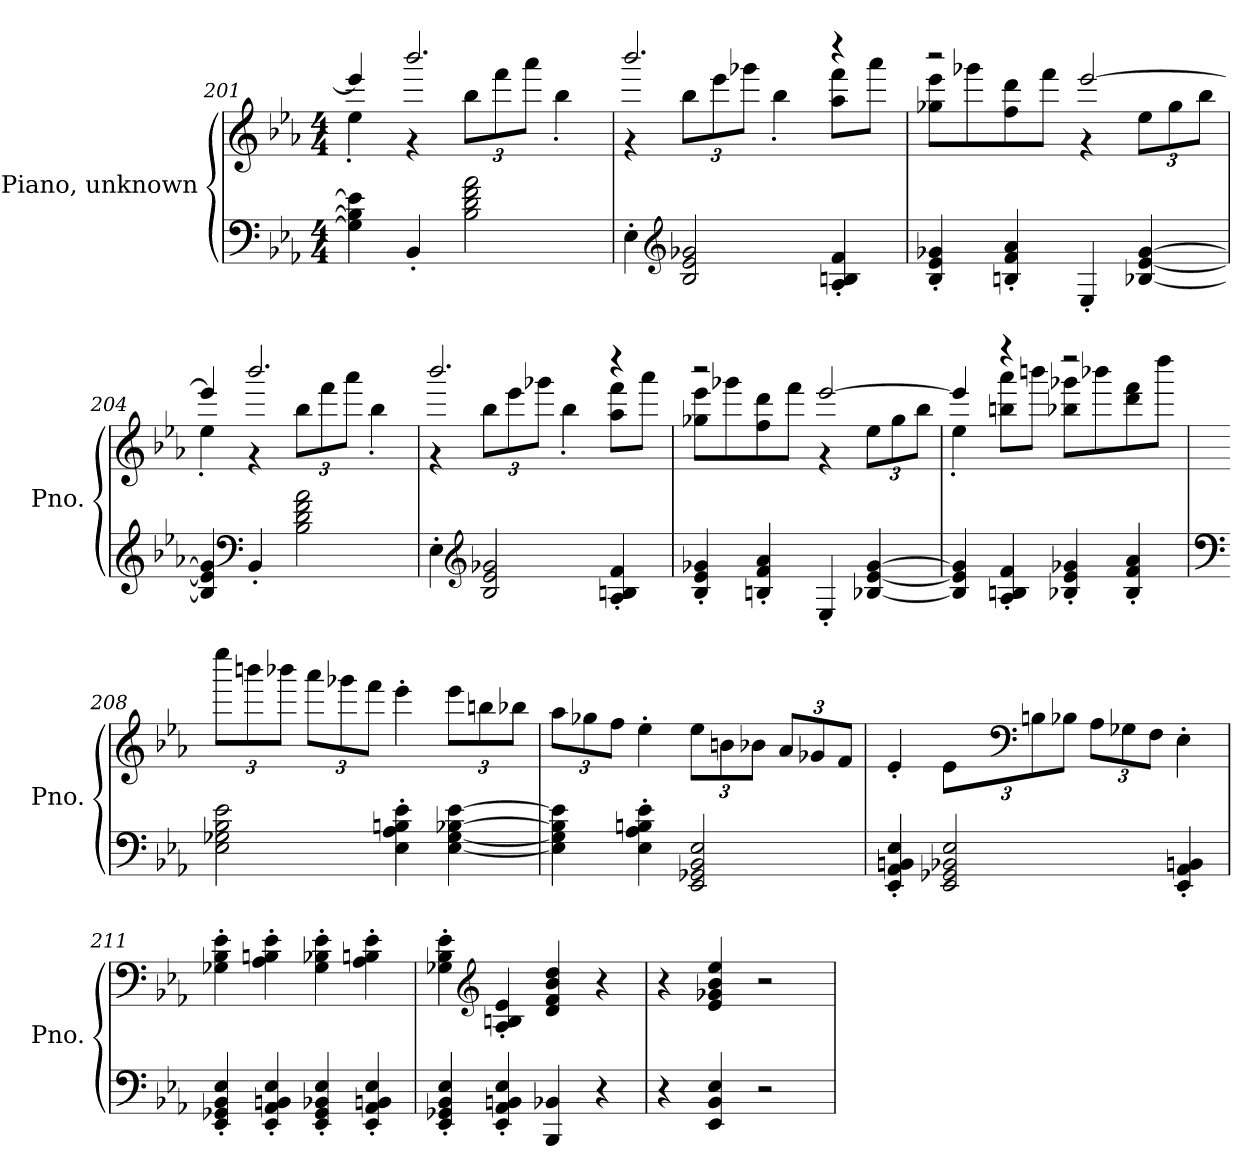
**kern	**kern
*part1	*part1
*staff2	*staff1
*I"Piano, unknown	*
*I'Pno.	*
*clefF4	*clefG2
*k[b-e-a-]	*k[b-e-a-]
*M4/4	*M4/4
=201	=201
*	*^
4G-\] 4B-\] 4e-\]	4eee-/]	4ee-'\
4BB-'/	2.bbb-/	4r
*	*	*Xbrackettup
2B-\ 2d\ 2f\ 2a-\	.	12bb-\L
.	.	12fff\
.	.	12aaa-\J
.	.	4bb-'\
=202	=202	=202
4E-'\	2.bbb-/	4r
*clefG2	*	*
2B-/ 2e-/ 2g-X/	.	12bb-\L
.	.	12eee-\
.	.	12ggg-X\J
.	.	4bb-'\
4A-/' 4Bn/' 4f/'	4r	8aa-\ 8fff\L
.	.	8aaa-\J
!!LO:LB:g=z	!!
=203	=203	=203
4B-/' 4e-/' 4g-X/'	2r	8gg-X\ 8eee-\L
.	.	8ggg-X\
4Bn/' 4f/' 4a-/'	.	8ff\ 8ddd\
.	.	8fff\J
4E-'/	[2eee-/	4r
[4B-X/ [4e-/ [4g-/	.	12ee-\L
.	.	12gg-\
.	.	12bb-\J
=204	=204	=204
4B-/] 4e-/] 4g-/]	4eee-/]	4ee-'\
*clefF4	*	*
4BB-'/	2.bbb-/	4r
2B-\ 2d\ 2f\ 2a-\	.	12bb-\L
.	.	12fff\
.	.	12aaa-\J
.	.	4bb-'\
=205	=205	=205
4E-'\	2.bbb-/	4r
*clefG2	*	*
2B-/ 2e-/ 2g-X/	.	12bb-\L
.	.	12eee-\
.	.	12ggg-X\J
.	.	4bb-'\
4A-/' 4Bn/' 4f/'	4r	8aa-\ 8fff\L
.	.	8aaa-\J
!!LO:LB:g=z	!!
=206	=206	=206
4B-/' 4e-/' 4g-X/'	2r	8gg-X\ 8eee-\L
.	.	8ggg-X\
4Bn/' 4f/' 4a-/'	.	8ff\ 8ddd\
.	.	8fff\J
4E-'/	[2eee-/	4r
[4B-X/ [4e-/ [4g-/	.	12ee-\L
.	.	12gg-\
.	.	12bb-\J
=207	=207	=207
4B-/] 4e-/] 4g-/]	4eee-/]	4ee-'\
4A-/' 4Bn/' 4f/'	4r	8bbn\ 8aaa-\L
.	.	8bbbn\J
4B-X/' 4e-/' 4g-X/'	2r	8bb-X\ 8ggg-X\L
.	.	8bbb-X\
4B-/' 4f/' 4a-/'	.	8ddd\ 8fff\
.	.	8dddd\J
*	*v	*v
=208	=208
*clefF4	*
2E-\ 2G-X\ 2B-\ 2e-\	12eeee-\L
.	12bbbn\
.	12bbb-X\J
.	12aaa-\L
.	12ggg-X\
.	12fff\J
4E-\' 4A-\' 4Bn\' 4e-\'	4eee-'\
[4E-\ [4G-\ [4B-X\ [4e-\	12eee-\L
.	12bbn\
.	12bb-X\J
!!LO:PB:g=z
=209	=209
4E-\] 4G-\] 4B-\] 4e-\]	12aa-\L
.	12gg-X\
.	12ff\J
4E-\' 4A-\' 4Bn\' 4e-\'	4ee-'\
2EE-/ 2GG-X/ 2BB-/ 2E-/	12ee-\L
.	12bn\
.	12b-X\J
.	12a-/L
.	12g-X/
.	12f/J
=210	=210
4EE-/' 4AA-/' 4BBn/' 4E-/'	4e-'/
2EE-/ 2GG-X/ 2BB-X/ 2E-/	12e-\L
*	*clefF4
.	12Bn\
.	12B-X\J
.	12A-\L
.	12G-X\
.	12F\J
4EE-/' 4AA-/' 4BBn/'	4E-'\
=211	=211
4EE-/' 4GG-X/' 4BB-/' 4E-/'	4G-X\' 4B-\' 4e-\'
4EE-/' 4AA-/' 4BBn/' 4E-/'	4A-\' 4Bn\' 4e-\'
4EE-/' 4GG-/' 4BB-X/' 4E-/'	4G-\' 4B-X\' 4e-\'
4EE-/' 4AA-/' 4BBn/' 4E-/'	4A-\' 4Bn\' 4e-\'
!!LO:LB:g=z
=212	=212
4EE-/' 4GG-X/' 4BB-/' 4E-/'	4G-X\' 4B-\' 4e-\'
*	*clefG2
4EE-/' 4AA-/' 4BBn/' 4E-/'	4A-/' 4Bn/' 4e-/'
4BBB-/ 4BB-X/	4d/ 4f/ 4b-/ 4dd/
4r	4r
=213	=213
4r	4r
4EE-/ 4BB-/ 4E-/	4e-/ 4g-X/ 4b-/ 4ee-/
2r	2r
=	=
*-	*-
